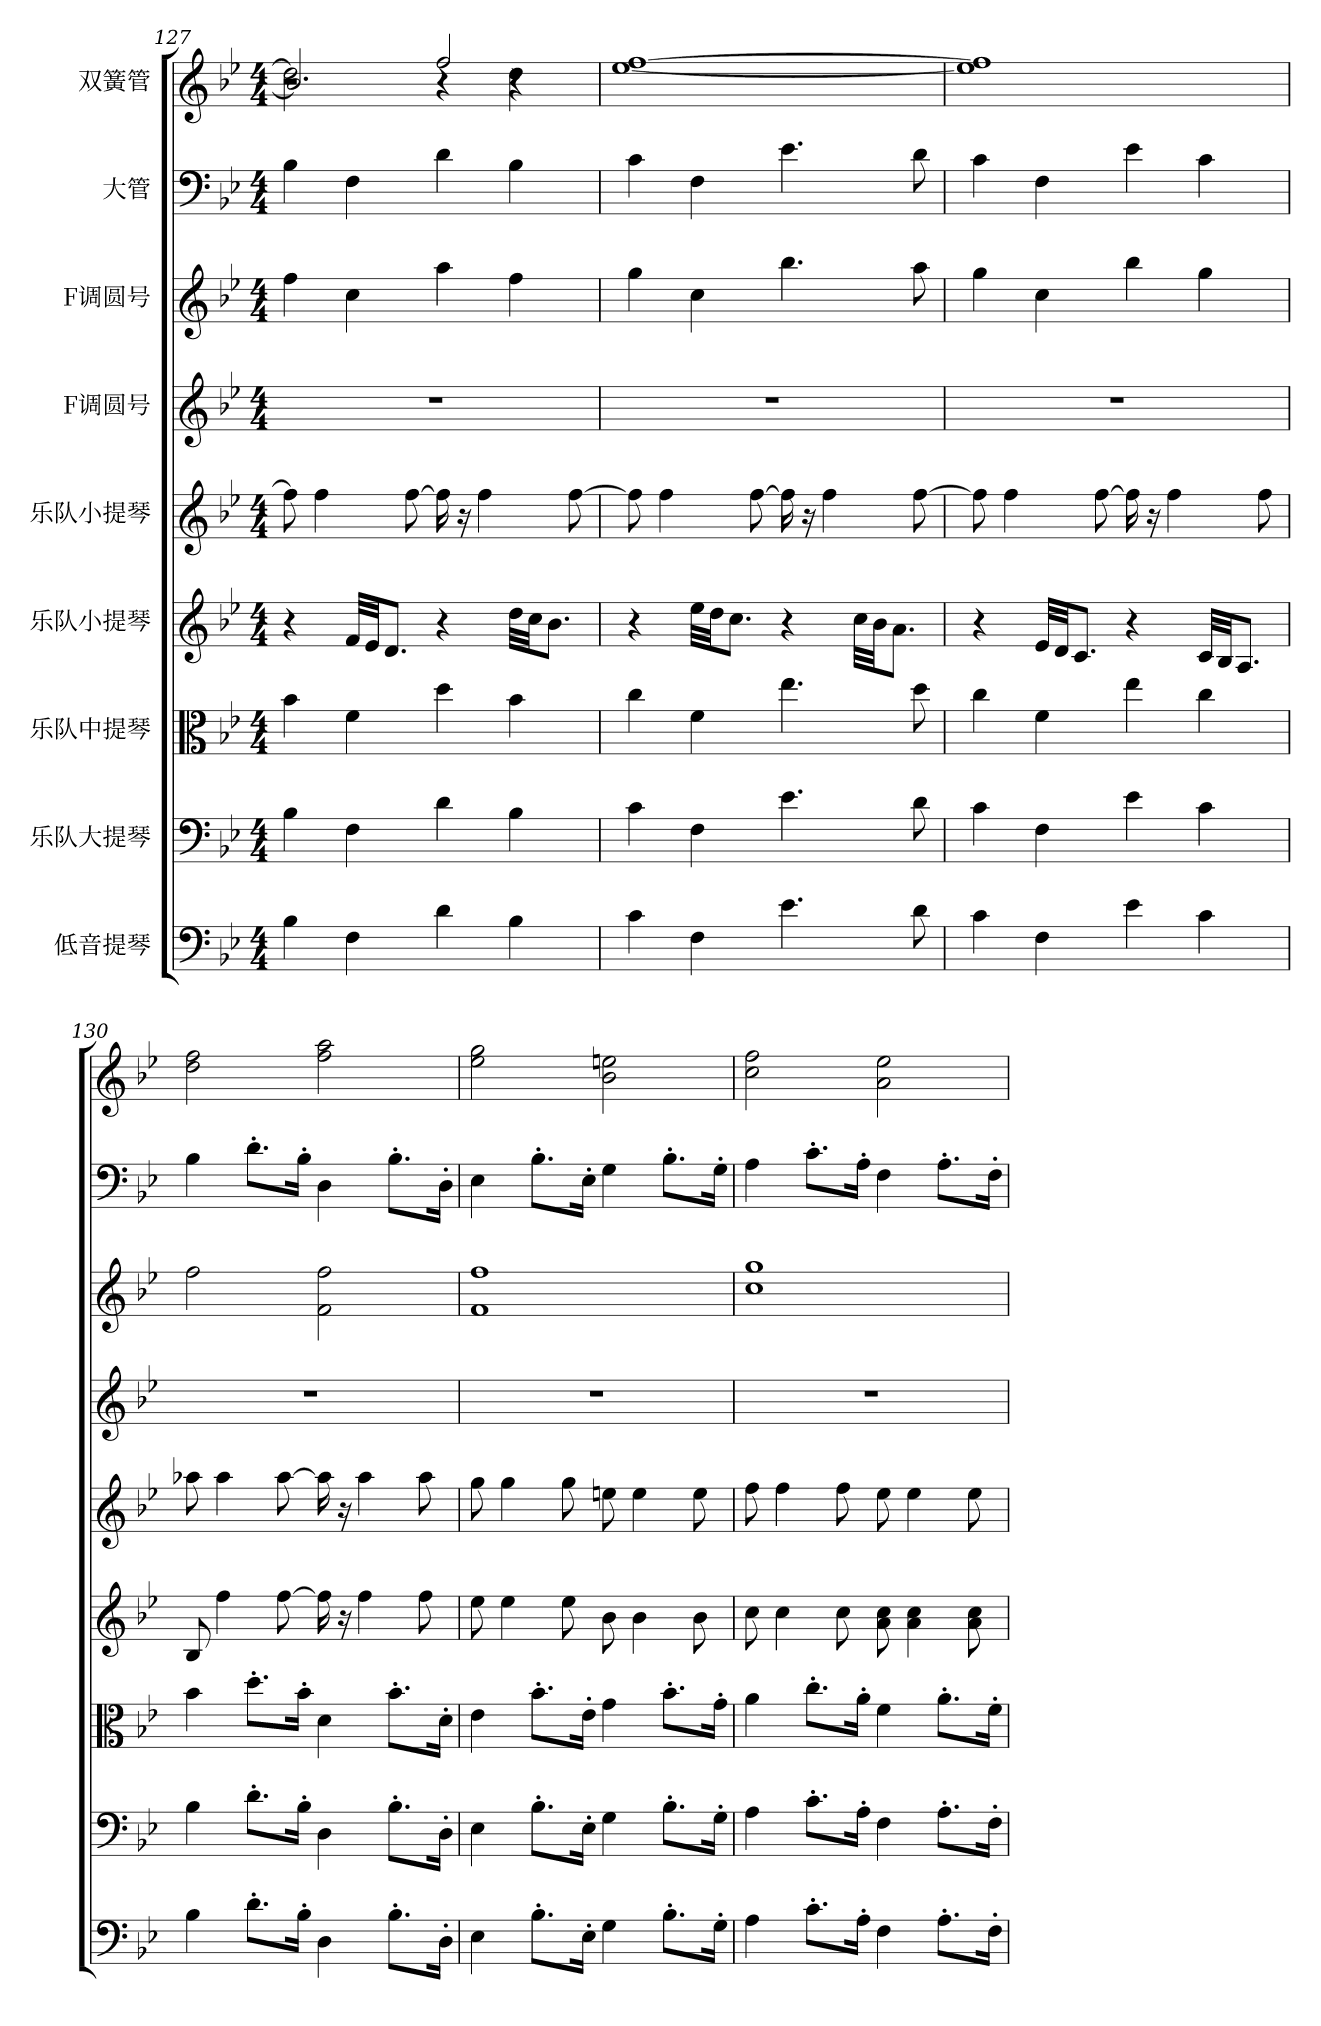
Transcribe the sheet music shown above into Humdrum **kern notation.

**kern	**kern	**kern	**kern	**kern	**kern	**kern	**kern	**kern
*part9	*part8	*part7	*part6	*part5	*part4	*part3	*part2	*part1
*staff9	*staff8	*staff7	*staff6	*staff5	*staff4	*staff3	*staff2	*staff1
*I"低音提琴	*I"乐队大提琴	*I"乐队中提琴	*I"乐队小提琴	*I"乐队小提琴	*I"F调圆号	*I"F调圆号	*I"大管	*I"双簧管
!!LO:PB:g=z
*clefF4	*clefF4	*clefC3	*clefG2	*clefG2	*clefG2	*clefG2	*clefF4	*clefG2
*ITrd7c12	*	*	*	*	*ITrd4c7	*ITrd4c7	*	*
*k[b-e-]	*k[b-e-]	*k[b-e-]	*k[b-e-]	*k[b-e-]	*k[b-e-a-]	*k[b-e-a-]	*k[b-e-]	*k[b-e-]
*M4/4	*M4/4	*M4/4	*M4/4	*M4/4	*M4/4	*M4/4	*M4/4	*M4/4
=127	=127	=127	=127	=127	=127	=127	=127	=127
*	*	*	*	*	*	*	*	*^
*	*	*	*	*	*	*	*	*	*^
4BB-\	4B-\	4b-\	4r	8ff\]	1r	4b-\	4B-\	2r	2dd\]	2.b-/]
.	.	.	.	4ff\	.	.	.	.	.	.
4FF\	4F\	4f\	32f/LLL	.	.	4f\	4F\	.	.	.
.	.	.	32e-/JJ	.	.	.	.	.	.	.
.	.	.	8.d/J	.	.	.	.	.	.	.
.	.	.	.	[8ff\	.	.	.	.	.	.
4D\	4d\	4dd\	4r	16ff\]	.	4dd\	4d\	2ff/	4r	.
.	.	.	.	16r	.	.	.	.	.	.
.	.	.	.	4ff\	.	.	.	.	.	.
4BB-\	4B-\	4b-\	32dd\LLL	.	.	4b-\	4B-\	.	4dd\	4r
.	.	.	32cc\JJ	.	.	.	.	.	.	.
.	.	.	8.b-\J	.	.	.	.	.	.	.
.	.	.	.	[8ff\	.	.	.	.	.	.
*	*	*	*	*	*	*	*	*v	*v	*v
=128	=128	=128	=128	=128	=128	=128	=128	=128
4C\	4c\	4cc\	4r	8ff\]	1r	4cc\	4c\	[1ee- [1ff
.	.	.	.	4ff\	.	.	.	.
4FF\	4F\	4f\	32ee-\LLL	.	.	4f\	4F\	.
.	.	.	32dd\JJ	.	.	.	.	.
.	.	.	8.cc\J	.	.	.	.	.
.	.	.	.	[8ff\	.	.	.	.
4.E-\	4.e-\	4.ee-\	4r	16ff\]	.	4.ee-\	4.e-\	.
.	.	.	.	16r	.	.	.	.
.	.	.	.	4ff\	.	.	.	.
.	.	.	32cc\LLL	.	.	.	.	.
.	.	.	32b-\JJ	.	.	.	.	.
.	.	.	8.a\J	.	.	.	.	.
8D\	8d\	8dd\	.	[8ff\	.	8dd\	8d\	.
=129	=129	=129	=129	=129	=129	=129	=129	=129
4C\	4c\	4cc\	4r	8ff\]	1r	4cc\	4c\	1ee-] 1ff]
.	.	.	.	4ff\	.	.	.	.
4FF\	4F\	4f\	32e-/LLL	.	.	4f\	4F\	.
.	.	.	32d/JJ	.	.	.	.	.
.	.	.	8.c/J	.	.	.	.	.
.	.	.	.	[8ff\	.	.	.	.
4E-\	4e-\	4ee-\	4r	16ff\]	.	4ee-\	4e-\	.
.	.	.	.	16r	.	.	.	.
.	.	.	.	4ff\	.	.	.	.
4C\	4c\	4cc\	32c/LLL	.	.	4cc\	4c\	.
.	.	.	32B-/JJ	.	.	.	.	.
.	.	.	8.A/J	.	.	.	.	.
.	.	.	.	8ff\	.	.	.	.
!!LO:PB:g=z
=130	=130	=130	=130	=130	=130	=130	=130	=130
4BB-\	4B-\	4b-\	8B-/	8aa-X\	1r	2b-\	4B-\	2dd\ 2ff\
.	.	.	4ff\	4aa-\	.	.	.	.
8.D'\L	8.d'\L	8.dd'\L	.	.	.	.	8.d'\L	.
.	.	.	[8ff\	[8aa-\	.	.	.	.
16BB-'\Jk	16B-'\Jk	16b-'\Jk	.	.	.	.	16B-'\Jk	.
4DD\	4D\	4d\	16ff\]	16aa-\]	.	2B-\ 2b-\	4D\	2ff\ 2aa\
.	.	.	16r	16r	.	.	.	.
.	.	.	4ff\	4aa-\	.	.	.	.
8.BB-'\L	8.B-'\L	8.b-'\L	.	.	.	.	8.B-'\L	.
.	.	.	8ff\	8aa-\	.	.	.	.
16DD'\Jk	16D'\Jk	16d'\Jk	.	.	.	.	16D'\Jk	.
=131	=131	=131	=131	=131	=131	=131	=131	=131
4EE-\	4E-\	4e-\	8ee-\	8gg\	1r	1B- 1b-	4E-\	2ee-\ 2gg\
.	.	.	4ee-\	4gg\	.	.	.	.
8.BB-'\L	8.B-'\L	8.b-'\L	.	.	.	.	8.B-'\L	.
.	.	.	8ee-\	8gg\	.	.	.	.
16EE-'\Jk	16E-'\Jk	16e-'\Jk	.	.	.	.	16E-'\Jk	.
4GG\	4G\	4g\	8b-\	8een\	.	.	4G\	2b-\ 2een\
.	.	.	4b-\	4ee\	.	.	.	.
8.BB-'\L	8.B-'\L	8.b-'\L	.	.	.	.	8.B-'\L	.
.	.	.	8b-\	8ee\	.	.	.	.
16GG'\Jk	16G'\Jk	16g'\Jk	.	.	.	.	16G'\Jk	.
=132	=132	=132	=132	=132	=132	=132	=132	=132
4AA\	4A\	4a\	8cc\	8ff\	1r	1f 1cc	4A\	2cc\ 2ff\
.	.	.	4cc\	4ff\	.	.	.	.
8.C'\L	8.c'\L	8.cc'\L	.	.	.	.	8.c'\L	.
.	.	.	8cc\	8ff\	.	.	.	.
16AA'\Jk	16A'\Jk	16a'\Jk	.	.	.	.	16A'\Jk	.
4FF\	4F\	4f\	8a\ 8cc\	8ee-\	.	.	4F\	2a\ 2ee-\
.	.	.	4a\ 4cc\	4ee-\	.	.	.	.
8.AA'\L	8.A'\L	8.a'\L	.	.	.	.	8.A'\L	.
.	.	.	8a\ 8cc\	8ee-\	.	.	.	.
16FF'\Jk	16F'\Jk	16f'\Jk	.	.	.	.	16F'\Jk	.
=	=	=	=	=	=	=	=	=
*-	*-	*-	*-	*-	*-	*-	*-	*-
